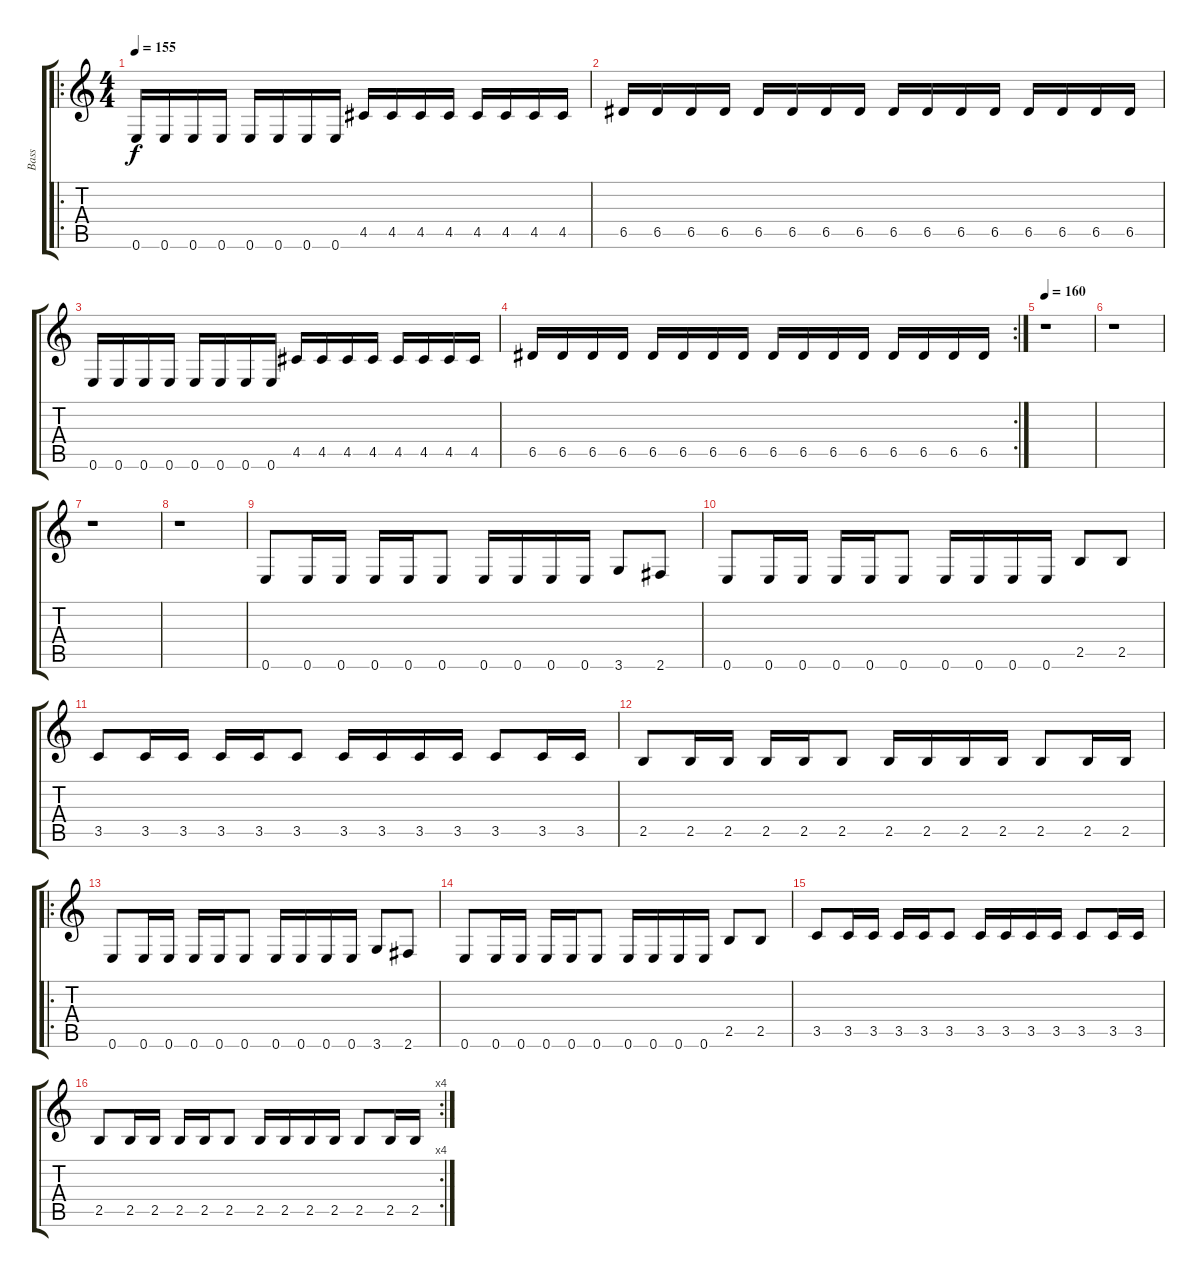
\track ("Bass" "Bass") {instrument electricbasspick}
\staff {score tabs}
\tuning (E4 B3 G3 D3 A2 E2) {hide}
\ro
\ts (4 4)
\tempo 155
\clef g2
\ks c
0.6.16{dy f} 0.6.16 0.6.16 0.6.16 0.6.16 0.6.16 0.6.16 0.6.16 4.5.16 4.5.16 4.5.16 4.5.16 4.5.16 4.5.16 4.5.16 4.5.16 |
6.5.16 6.5.16 6.5.16 6.5.16 6.5.16 6.5.16 6.5.16 6.5.16 6.5.16 6.5.16 6.5.16 6.5.16 6.5.16 6.5.16 6.5.16 6.5.16 |
0.6.16 0.6.16 0.6.16 0.6.16 0.6.16 0.6.16 0.6.16 0.6.16 4.5.16 4.5.16 4.5.16 4.5.16 4.5.16 4.5.16 4.5.16 4.5.16 |
\rc 2
6.5.16 6.5.16 6.5.16 6.5.16 6.5.16 6.5.16 6.5.16 6.5.16 6.5.16 6.5.16 6.5.16 6.5.16 6.5.16 6.5.16 6.5.16 6.5.16 |
\tempo 160
r.1 |
r.1 |
r.1 |
r.1 |
0.6.8 0.6.16 0.6.16 0.6.16 0.6.16 0.6.8 0.6.16 0.6.16 0.6.16 0.6.16 3.6.8 2.6.8 |
0.6.8 0.6.16 0.6.16 0.6.16 0.6.16 0.6.8 0.6.16 0.6.16 0.6.16 0.6.16 2.5.8 2.5.8 |
3.5.8 3.5.16 3.5.16 3.5.16 3.5.16 3.5.8 3.5.16 3.5.16 3.5.16 3.5.16 3.5.8 3.5.16 3.5.16 |
2.5.8 2.5.16 2.5.16 2.5.16 2.5.16 2.5.8 2.5.16 2.5.16 2.5.16 2.5.16 2.5.8 2.5.16 2.5.16 |
\ro
0.6.8 0.6.16 0.6.16 0.6.16 0.6.16 0.6.8 0.6.16 0.6.16 0.6.16 0.6.16 3.6.8 2.6.8 |
0.6.8 0.6.16 0.6.16 0.6.16 0.6.16 0.6.8 0.6.16 0.6.16 0.6.16 0.6.16 2.5.8 2.5.8 |
3.5.8 3.5.16 3.5.16 3.5.16 3.5.16 3.5.8 3.5.16 3.5.16 3.5.16 3.5.16 3.5.8 3.5.16 3.5.16 |
\rc 4
2.5.8 2.5.16 2.5.16 2.5.16 2.5.16 2.5.8 2.5.16 2.5.16 2.5.16 2.5.16 2.5.8 2.5.16 2.5.16
